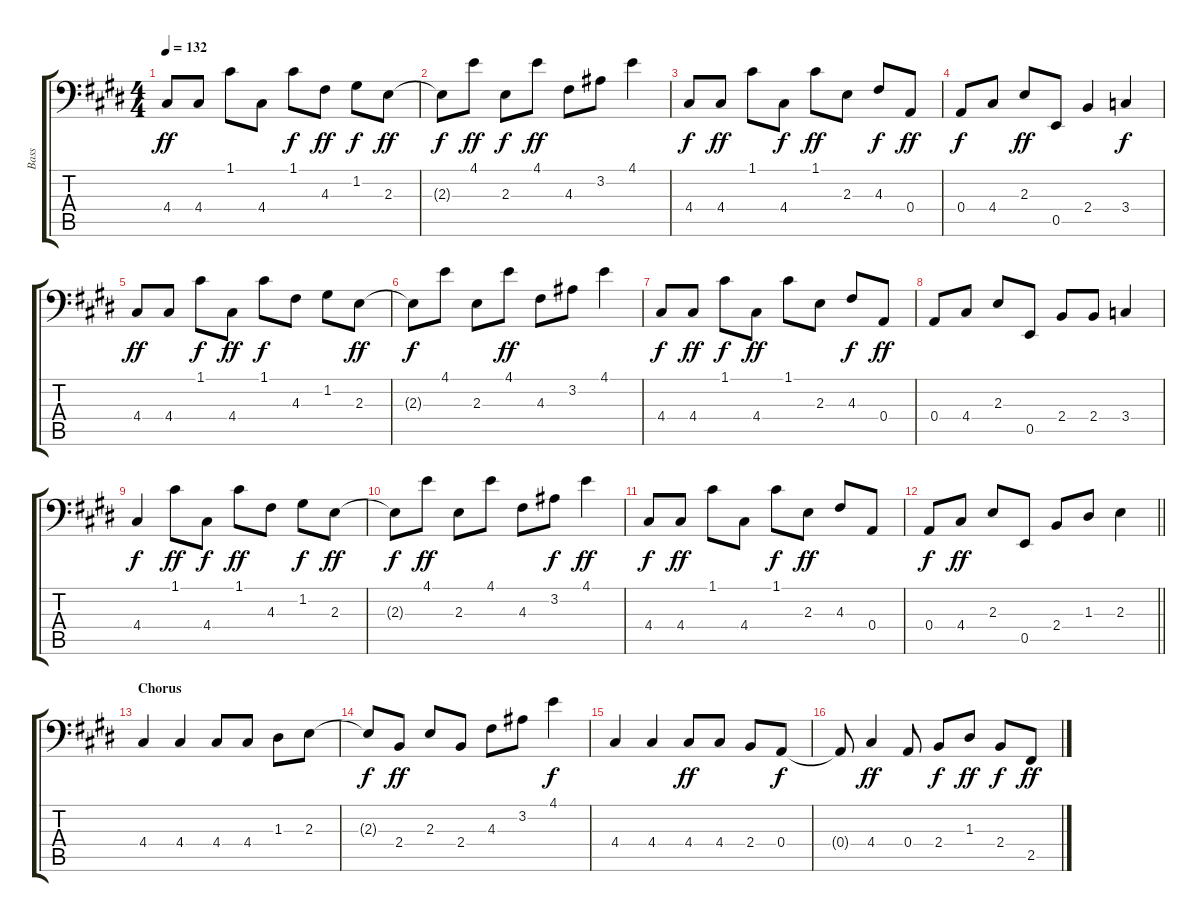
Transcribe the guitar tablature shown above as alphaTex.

\track ("Bass" "Bass") {instrument electricbassfinger}
\staff {score tabs}
\tuning (C3 G2 D2 A1 E1 B0) {hide}
\ts (4 4)
\tempo 132
\clef f4
\ks e
4.4.8{dy ff} 4.4.8 1.1.8 4.4.8 1.1.8{dy f} 4.3.8{dy ff} 1.2.8{dy f} 2.3.8{dy ff} |
2.3{t}.8{dy f} 4.1.8{dy ff} 2.3.8{dy f} 4.1.8{dy ff} 4.3.8 3.2.8 4.1.4 |
4.4.8{dy f} 4.4.8{dy ff} 1.1.8 4.4.8{dy f} 1.1.8{dy ff} 2.3.8 4.3.8{dy f} 0.4.8{dy ff} |
0.4.8{dy f} 4.4.8 2.3.8{dy ff} 0.5.8 2.4.4 3.4.4{dy f} |
4.4.8{dy ff} 4.4.8 1.1.8{dy f} 4.4.8{dy ff} 1.1.8{dy f} 4.3.8 1.2.8 2.3.8{dy ff} |
2.3{t}.8{dy f} 4.1.8 2.3.8 4.1.8{dy ff} 4.3.8 3.2.8 4.1.4 |
4.4.8{dy f} 4.4.8{dy ff} 1.1.8{dy f} 4.4.8{dy ff} 1.1.8 2.3.8 4.3.8{dy f} 0.4.8{dy ff} |
0.4.8 4.4.8 2.3.8 0.5.8 2.4.8 2.4.8 3.4.4 |
4.4.4{dy f} 1.1.8{dy ff} 4.4.8{dy f} 1.1.8{dy ff} 4.3.8 1.2.8{dy f} 2.3.8{dy ff} |
2.3{t}.8{dy f} 4.1.8{dy ff} 2.3.8 4.1.8 4.3.8 3.2.8{dy f} 4.1.4{dy ff} |
4.4.8{dy f} 4.4.8{dy ff} 1.1.8 4.4.8 1.1.8{dy f} 2.3.8{dy ff} 4.3.8 0.4.8 |
\barLineRight lightlight
0.4.8{dy f} 4.4.8{dy ff} 2.3.8 0.5.8 2.4.8 1.3.8 2.3.4 |
\section ("" "Chorus")
4.4.4 4.4.4 4.4.8 4.4.8 1.3.8 2.3.8 |
2.3{t}.8{dy f} 2.4.8{dy ff} 2.3.8 2.4.8 4.3.8 3.2.8 4.1.4{dy f} |
4.4.4 4.4.4 4.4.8{dy ff} 4.4.8 2.4.8 0.4.8{dy f} |
0.4{t}.8 4.4.4{dy ff} 0.4.8 2.4.8{dy f} 1.3.8{dy ff} 2.4.8{dy f} 2.5.8{dy ff}
